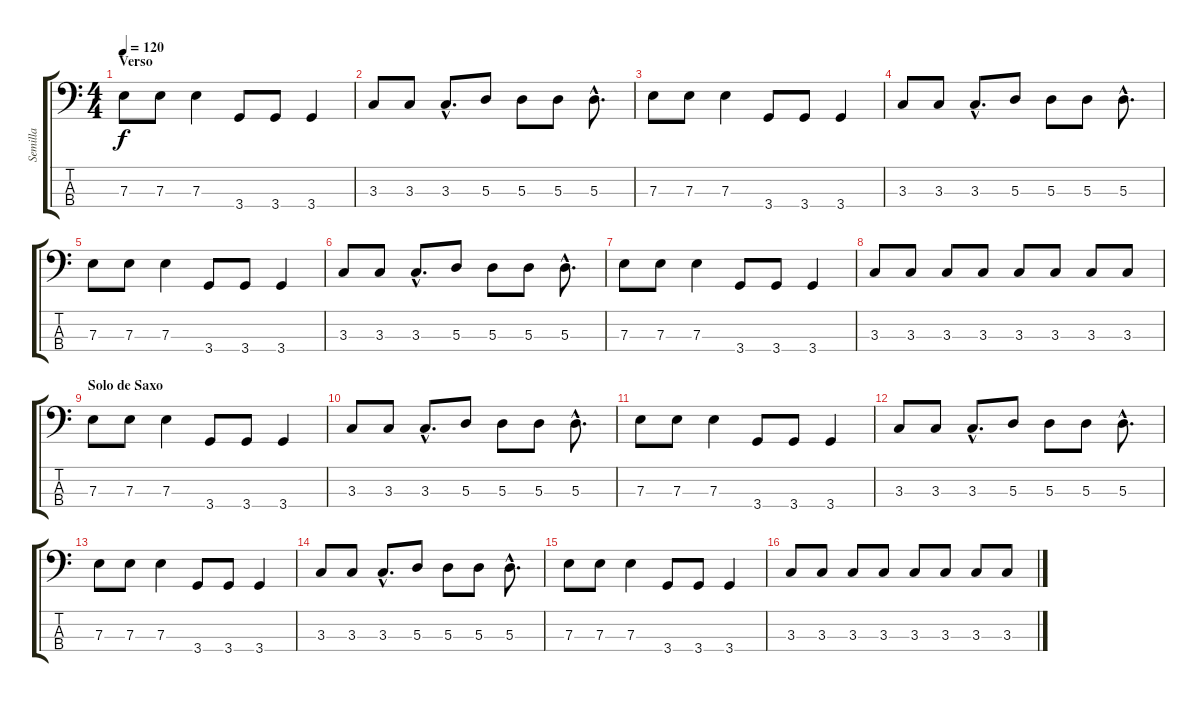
\track ("Semilla" "Semilla") {instrument electricbassfinger}
\staff {score tabs}
\tuning (G2 D2 A1 E1) {hide}
\ts (4 4)
\section ("" "Verso")
\tempo 120
\clef f4
\ks c
7.3.8{dy f} 7.3.8 7.3.4 3.4.8 3.4.8 3.4.4 |
3.3.8 3.3.8 3.3{hac}.8{d} 5.3.8 5.3.8 5.3.8 5.3{hac}.8{d} |
7.3.8 7.3.8 7.3.4 3.4.8 3.4.8 3.4.4 |
3.3.8 3.3.8 3.3{hac}.8{d} 5.3.8 5.3.8 5.3.8 5.3{hac}.8{d} |
7.3.8 7.3.8 7.3.4 3.4.8 3.4.8 3.4.4 |
3.3.8 3.3.8 3.3{hac}.8{d} 5.3.8 5.3.8 5.3.8 5.3{hac}.8{d} |
7.3.8 7.3.8 7.3.4 3.4.8 3.4.8 3.4.4 |
3.3.8 3.3.8 3.3.8 3.3.8 3.3.8 3.3.8 3.3.8 3.3.8 |
\section ("" "Solo de Saxo")
7.3.8 7.3.8 7.3.4 3.4.8 3.4.8 3.4.4 |
3.3.8 3.3.8 3.3{hac}.8{d} 5.3.8 5.3.8 5.3.8 5.3{hac}.8{d} |
7.3.8 7.3.8 7.3.4 3.4.8 3.4.8 3.4.4 |
3.3.8 3.3.8 3.3{hac}.8{d} 5.3.8 5.3.8 5.3.8 5.3{hac}.8{d} |
7.3.8 7.3.8 7.3.4 3.4.8 3.4.8 3.4.4 |
3.3.8 3.3.8 3.3{hac}.8{d} 5.3.8 5.3.8 5.3.8 5.3{hac}.8{d} |
7.3.8 7.3.8 7.3.4 3.4.8 3.4.8 3.4.4 |
3.3.8 3.3.8 3.3.8 3.3.8 3.3.8 3.3.8 3.3.8 3.3.8
